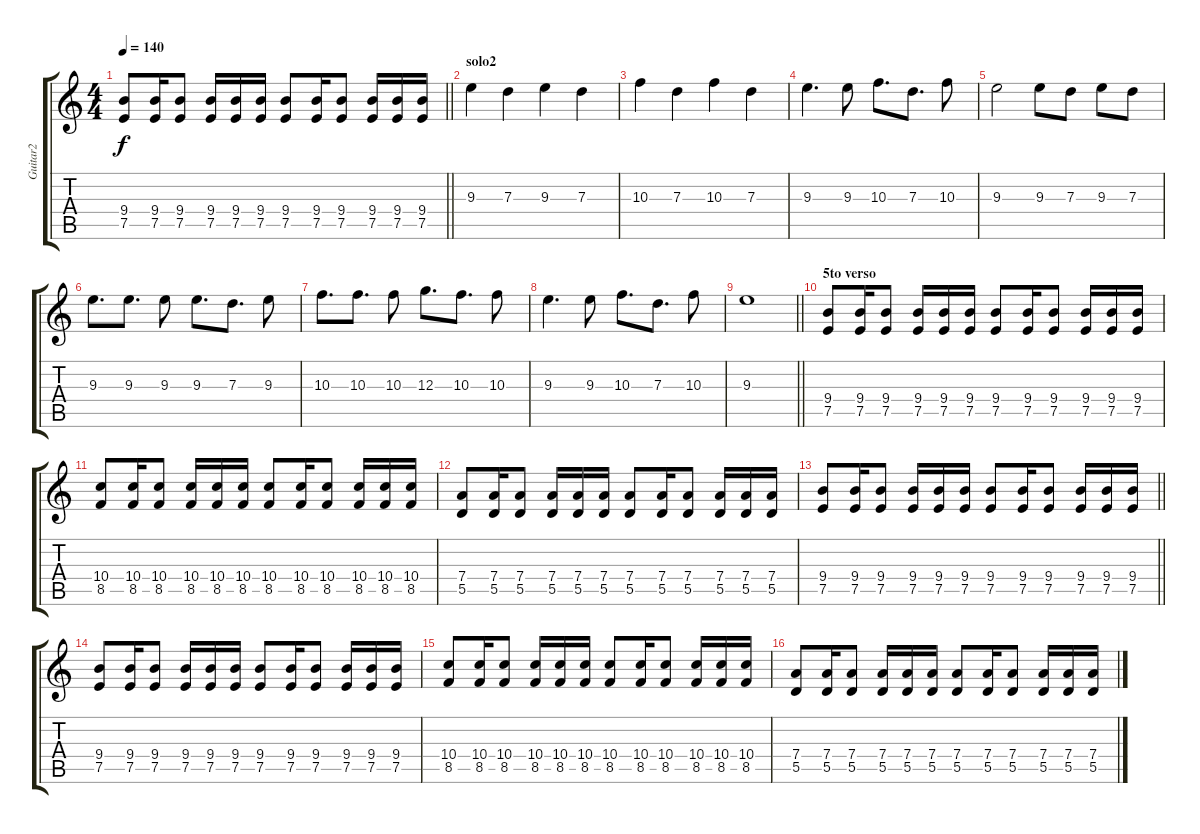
\track ("Guitar2" "Guitar2") {instrument overdrivenguitar}
\staff {score tabs}
\tuning (E4 B3 G3 D3 A2 E2) {hide}
\ts (4 4)
\tempo 140
\clef g2
\barLineRight lightlight
\ks c
(9.4 7.5).8{dy f} (9.4 7.5).16 (9.4 7.5).8 (9.4 7.5).16 (9.4 7.5).16 (9.4 7.5).16 (9.4 7.5).8 (9.4 7.5).16 (9.4 7.5).8 (9.4 7.5).16 (9.4 7.5).16 (9.4 7.5).16 |
\section ("" "solo2")
9.3.4 7.3.4 9.3.4 7.3.4 |
10.3.4 7.3.4 10.3.4 7.3.4 |
9.3.4{d} 9.3.8 10.3.8{d} 7.3.8{d} 10.3.8 |
9.3.2 9.3.8 7.3.8 9.3.8 7.3.8 |
9.3.8{d} 9.3.8{d} 9.3.8 9.3.8{d} 7.3.8{d} 9.3.8 |
10.3.8{d} 10.3.8{d} 10.3.8 12.3.8{d} 10.3.8{d} 10.3.8 |
9.3.4{d} 9.3.8 10.3.8{d} 7.3.8{d} 10.3.8 |
\barLineRight lightlight
9.3.1 |
\section ("" "5to verso")
(9.4 7.5).8 (9.4 7.5).16 (9.4 7.5).8 (9.4 7.5).16 (9.4 7.5).16 (9.4 7.5).16 (9.4 7.5).8 (9.4 7.5).16 (9.4 7.5).8 (9.4 7.5).16 (9.4 7.5).16 (9.4 7.5).16 |
(10.4 8.5).8 (10.4 8.5).16 (10.4 8.5).8 (10.4 8.5).16 (10.4 8.5).16 (10.4 8.5).16 (10.4 8.5).8 (10.4 8.5).16 (10.4 8.5).8 (10.4 8.5).16 (10.4 8.5).16 (10.4 8.5).16 |
(7.4 5.5).8 (7.4 5.5).16 (7.4 5.5).8 (7.4 5.5).16 (7.4 5.5).16 (7.4 5.5).16 (7.4 5.5).8 (7.4 5.5).16 (7.4 5.5).8 (7.4 5.5).16 (7.4 5.5).16 (7.4 5.5).16 |
\barLineRight lightlight
(9.4 7.5).8 (9.4 7.5).16 (9.4 7.5).8 (9.4 7.5).16 (9.4 7.5).16 (9.4 7.5).16 (9.4 7.5).8 (9.4 7.5).16 (9.4 7.5).8 (9.4 7.5).16 (9.4 7.5).16 (9.4 7.5).16 |
(9.4 7.5).8 (9.4 7.5).16 (9.4 7.5).8 (9.4 7.5).16 (9.4 7.5).16 (9.4 7.5).16 (9.4 7.5).8 (9.4 7.5).16 (9.4 7.5).8 (9.4 7.5).16 (9.4 7.5).16 (9.4 7.5).16 |
(10.4 8.5).8 (10.4 8.5).16 (10.4 8.5).8 (10.4 8.5).16 (10.4 8.5).16 (10.4 8.5).16 (10.4 8.5).8 (10.4 8.5).16 (10.4 8.5).8 (10.4 8.5).16 (10.4 8.5).16 (10.4 8.5).16 |
(7.4 5.5).8 (7.4 5.5).16 (7.4 5.5).8 (7.4 5.5).16 (7.4 5.5).16 (7.4 5.5).16 (7.4 5.5).8 (7.4 5.5).16 (7.4 5.5).8 (7.4 5.5).16 (7.4 5.5).16 (7.4 5.5).16
